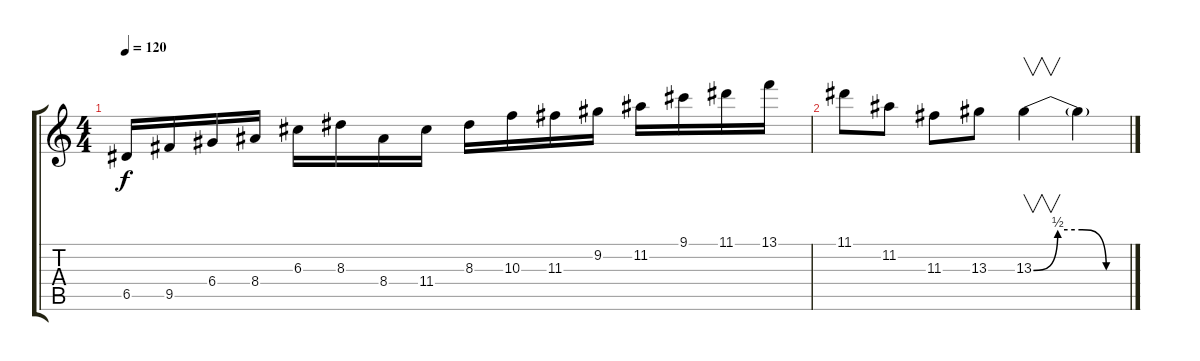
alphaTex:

\track "" {instrument overdrivenguitar}
\staff {score tabs}
\tuning (E4 B3 G3 D3 A2 E2) {hide}
\ts (4 4)
\tempo 120
\clef g2
\ks c
6.5.16{dy f instrument overdrivenguitar} 9.5.16 6.4.16 8.4.16 6.3.16 8.3.16 8.4.16 11.4.16 8.3.16 10.3.16 11.3.16 9.2.16 11.2.16 9.1.16 11.1.16 13.1.16 |
11.1.8 11.2.8 11.3.8 13.3.8 13.3{be (custom 0 0 15 2 30 2 45 0 60 0)}.4{v} 13.3{t}.4
